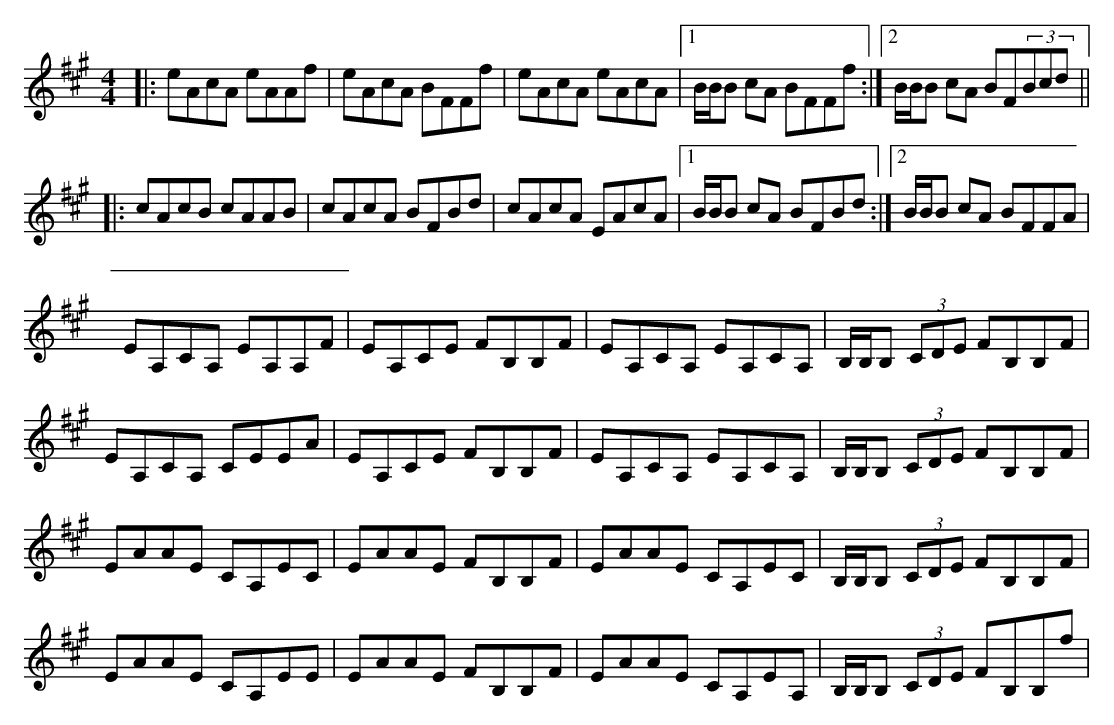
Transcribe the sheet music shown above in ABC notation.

X:1
M:4/4
K:A
|:eAcA eAAf|eAcA BFFf|eAcA eAcA|1 B/B/B cA BFFf:|2 B/B/B cA BF(3Bcd||
|:cAcB cAAB|cAcA BFBd|cAcA EAcA|1 B/B/B cA BFBd:|2 B/B/B cA BFFA|
EA,CA, EA,A,F|EA,CE FB,B,F|EA,CA, EA,CA,|B,/B,/B, (3CDE FB,B,F|
EA,CA, CEEA|EA,CE FB,B,F|EA,CA, EA,CA,|B,/B,/B, (3CDE FB,B,F|
EAAE CA,EC|EAAE FB,B,F|EAAE CA,EC|B,/B,/B, (3CDE FB,B,F|
EAAE CA,EE|EAAE FB,B,F|EAAE CA,EA,|B,/B,/B, (3CDE FB,B,f|
